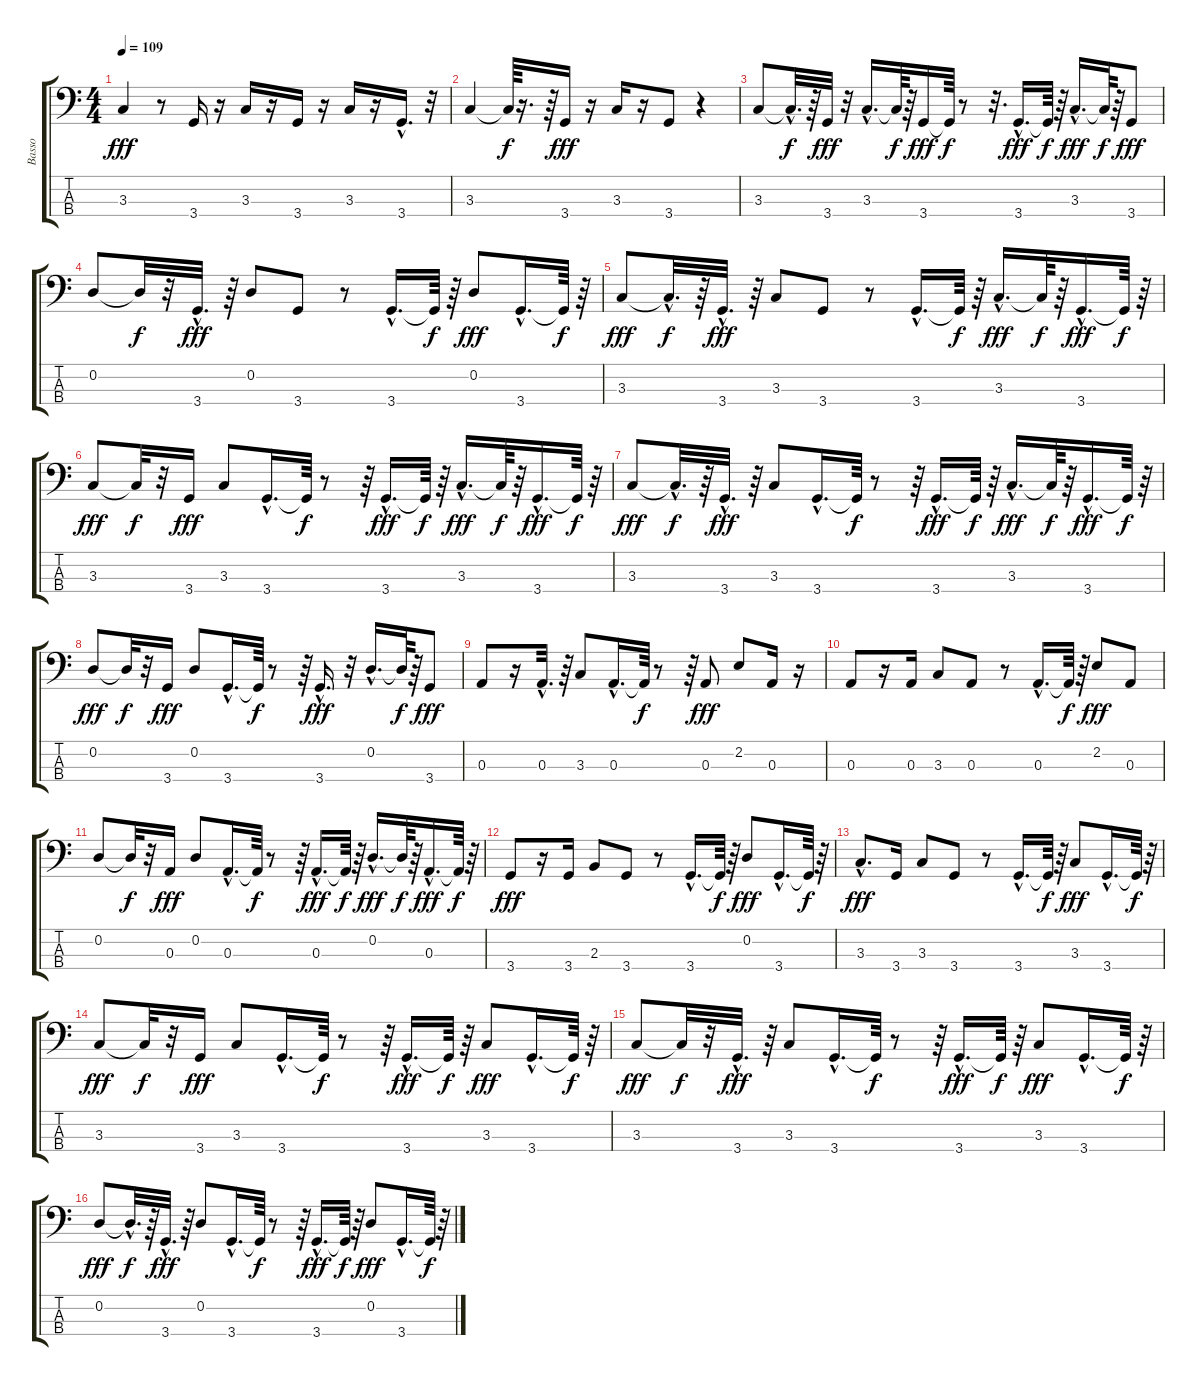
\track ("Basso" "Basso") {instrument electricbassfinger}
\staff {score tabs}
\tuning (G2 D2 A1 E1) {hide}
\ts (4 4)
\tempo 109
\clef f4
\ks c
3.3.4{dy fff} r.8 3.4.16 r.16 3.3.16 r.16 3.4.16 r.16 3.3.16 r.16 3.4{hac}.16{d} r.32 |
3.3.4 3.3{t}.64{dy f} r.16{d} r.64 3.4.16{dy fff} r.16 3.3.16 r.16 3.4.8 r.4 |
3.3.8 3.3{hac t}.32{d dy f} r.64 3.4.32{dy fff} r.32 3.3{hac}.16{d} 3.3{t}.64{dy f} r.64 3.4.16{dy fff} 3.4{t}.64{dy f} r.8 r.32{d} 3.4{hac}.16{d dy fff} 3.4{t}.64{dy f} r.64 3.3{hac}.16{d dy fff} 3.3{t}.64{dy f} r.64 3.4.8{dy fff} |
0.2.8 0.2{t}.32{dy f} r.32 3.4{hac}.32{d dy fff} r.64 0.2.8 3.4.8 r.8 3.4{hac}.16{d} 3.4{t}.64{dy f} r.64 0.2.8{dy fff} 3.4{hac}.16{d} 3.4{t}.64{dy f} r.64 |
3.3.8{dy fff} 3.3{hac t}.32{d dy f} r.64 3.4{hac}.32{d dy fff} r.64 3.3.8 3.4.8 r.8 3.4{hac}.16{d} 3.4{t}.64{dy f} r.64 3.3{hac}.16{d dy fff} 3.3{t}.64{dy f} r.64 3.4{hac}.16{d dy fff} 3.4{t}.64{dy f} r.64 |
3.3.8{dy fff} 3.3{t}.32{dy f} r.32 3.4.16{dy fff} 3.3.8 3.4{hac}.16{d} 3.4{t}.64{dy f} r.8 r.64 3.4{hac}.16{d dy fff} 3.4{t}.64{dy f} r.64 3.3{hac}.16{d dy fff} 3.3{t}.64{dy f} r.64 3.4{hac}.16{d dy fff} 3.4{t}.64{dy f} r.64 |
3.3.8{dy fff} 3.3{hac t}.32{d dy f} r.64 3.4{hac}.32{d dy fff} r.64 3.3.8 3.4{hac}.16{d} 3.4{t}.64{dy f} r.8 r.64 3.4{hac}.16{d dy fff} 3.4{t}.64{dy f} r.64 3.3{hac}.16{d dy fff} 3.3{t}.64{dy f} r.64 3.4{hac}.16{d dy fff} 3.4{t}.64{dy f} r.64 |
0.2.8{dy fff} 0.2{t}.32{dy f} r.32 3.4.16{dy fff} 0.2.8 3.4{hac}.16{d} 3.4{t}.64{dy f} r.8 r.64 3.4{hac}.16{d dy fff} r.32 0.2{hac}.16{d} 0.2{t}.64{dy f} r.64 3.4.8{dy fff} |
0.3.8 r.16 0.3{hac}.32{d} r.64 3.3.8 0.3{hac}.16{d} 0.3{t}.64{dy f} r.8 r.64 0.3.8{dy fff} 2.2.8 0.3.16 r.16 |
0.3.8 r.16 0.3.16 3.3.8 0.3.8 r.8 0.3{hac}.16{d} 0.3{t}.64{dy f} r.64 2.2.8{dy fff} 0.3.8 |
0.2.8 0.2{t}.32{dy f} r.32 0.3.16{dy fff} 0.2.8 0.3{hac}.16{d} 0.3{t}.64{dy f} r.8 r.64 0.3{hac}.16{d dy fff} 0.3{t}.64{dy f} r.64 0.2{hac}.16{d dy fff} 0.2{t}.64{dy f} r.64 0.3{hac}.16{d dy fff} 0.3{t}.64{dy f} r.64 |
3.4.8{dy fff} r.16 3.4.16 2.3.8 3.4.8 r.8 3.4{hac}.16{d} 3.4{t}.64{dy f} r.64 0.2.8{dy fff} 3.4{hac}.16{d} 3.4{t}.64{dy f} r.64 |
3.3{hac}.8{d dy fff} 3.4.16 3.3.8 3.4.8 r.8 3.4{hac}.16{d} 3.4{t}.64{dy f} r.64 3.3.8{dy fff} 3.4{hac}.16{d} 3.4{t}.64{dy f} r.64 |
3.3.8{dy fff} 3.3{t}.32{dy f} r.32 3.4.16{dy fff} 3.3.8 3.4{hac}.16{d} 3.4{t}.64{dy f} r.8 r.64 3.4{hac}.16{d dy fff} 3.4{t}.64{dy f} r.64 3.3.8{dy fff} 3.4{hac}.16{d} 3.4{t}.64{dy f} r.64 |
3.3.8{dy fff} 3.3{t}.32{dy f} r.32 3.4{hac}.32{d dy fff} r.64 3.3.8 3.4{hac}.16{d} 3.4{t}.64{dy f} r.8 r.64 3.4{hac}.16{d dy fff} 3.4{t}.64{dy f} r.64 3.3.8{dy fff} 3.4{hac}.16{d} 3.4{t}.64{dy f} r.64 |
0.2.8{dy fff} 0.2{hac t}.32{d dy f} r.64 3.4{hac}.32{d dy fff} r.64 0.2.8 3.4{hac}.16{d} 3.4{t}.64{dy f} r.8 r.64 3.4{hac}.16{d dy fff} 3.4{t}.64{dy f} r.64 0.2.8{dy fff} 3.4{hac}.16{d} 3.4{t}.64{dy f} r.64
